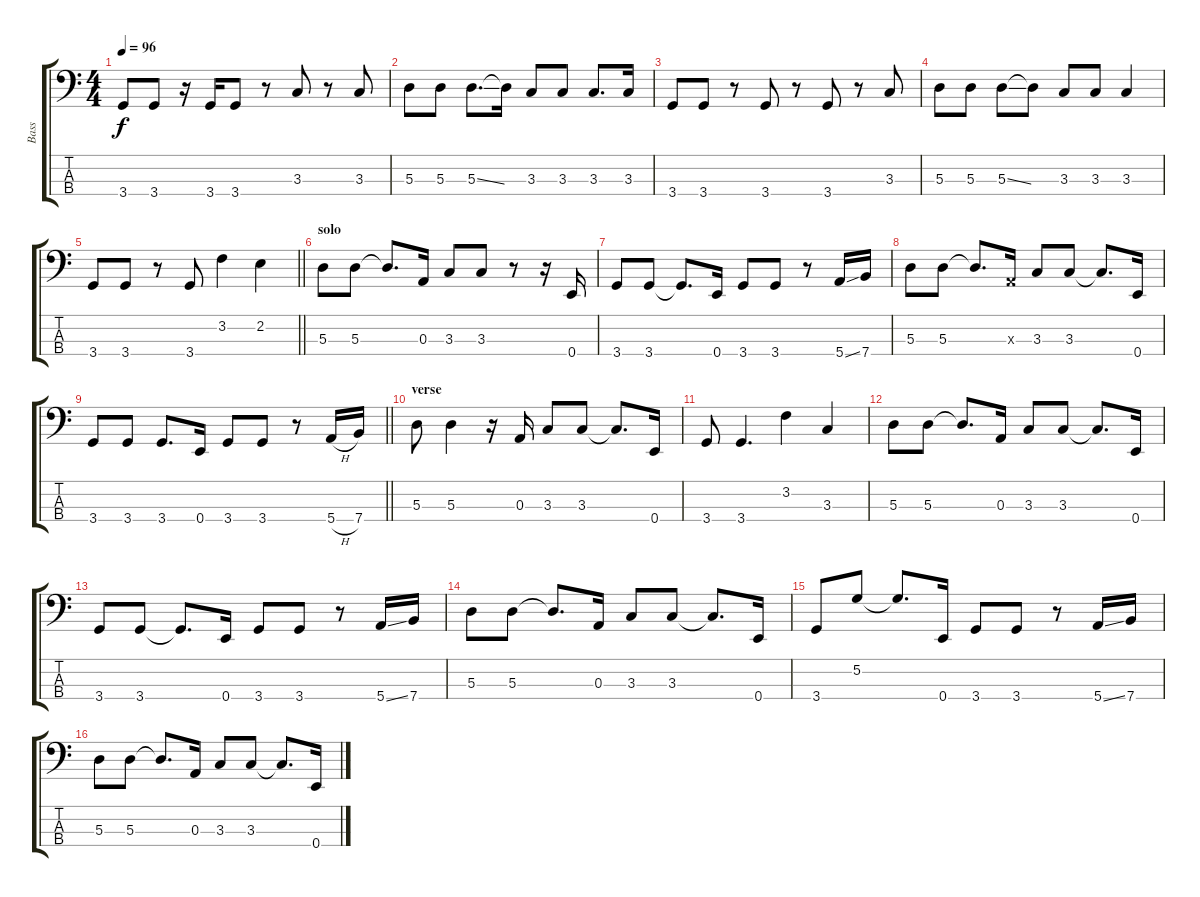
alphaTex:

\track ("Bass" "Bass") {instrument synthbass2}
\staff {score tabs}
\tuning (G2 D2 A1 E1) {hide}
\ts (4 4)
\tempo 96
\clef f4
\ks c
3.4.8{dy f} 3.4.8 r.16 3.4.16 3.4.8 r.8 3.3.8 r.8 3.3.8 |
5.3.8 5.3.8 5.3{ss}.8{d} 5.3{t}.16 3.3.8 3.3.8 3.3.8{d} 3.3.16 |
3.4.8 3.4.8 r.8 3.4.8 r.8 3.4.8 r.8 3.3.8 |
5.3.8 5.3.8 5.3{ss}.8 5.3{t}.8 3.3.8 3.3.8 3.3.4 |
\barLineRight lightlight
3.4.8 3.4.8 r.8 3.4.8 3.2.4 2.2.4 |
\section ("" "solo")
5.3.8 5.3.8 5.3{t}.8{d} 0.3.16 3.3.8 3.3.8 r.8 r.16 0.4.16 |
3.4.8 3.4.8 3.4{t}.8{d} 0.4.16 3.4.8 3.4.8 r.8 5.4{ss}.16 7.4.16 |
5.3.8 5.3.8 5.3{t}.8{d} 0.3{x}.16 3.3.8 3.3.8 3.3{t}.8{d} 0.4.16 |
\barLineRight lightlight
3.4.8 3.4.8 3.4.8{d} 0.4.16 3.4.8 3.4.8 r.8 5.4{h}.16 7.4.16 |
\section ("" "verse")
5.3.8 5.3.4 r.16 0.3.16 3.3.8 3.3.8 3.3{t}.8{d} 0.4.16 |
3.4.8 3.4.4{d} 3.2.4 3.3.4 |
5.3.8 5.3.8 5.3{t}.8{d} 0.3.16 3.3.8 3.3.8 3.3{t}.8{d} 0.4.16 |
3.4.8 3.4.8 3.4{t}.8{d} 0.4.16 3.4.8 3.4.8 r.8 5.4{ss}.16 7.4.16 |
5.3.8 5.3.8 5.3{t}.8{d} 0.3.16 3.3.8 3.3.8 3.3{t}.8{d} 0.4.16 |
3.4.8 5.2.8 5.2{t}.8{d} 0.4.16 3.4.8 3.4.8 r.8 5.4{ss}.16 7.4.16 |
5.3.8 5.3.8 5.3{t}.8{d} 0.3.16 3.3.8 3.3.8 3.3{t}.8{d} 0.4.16
